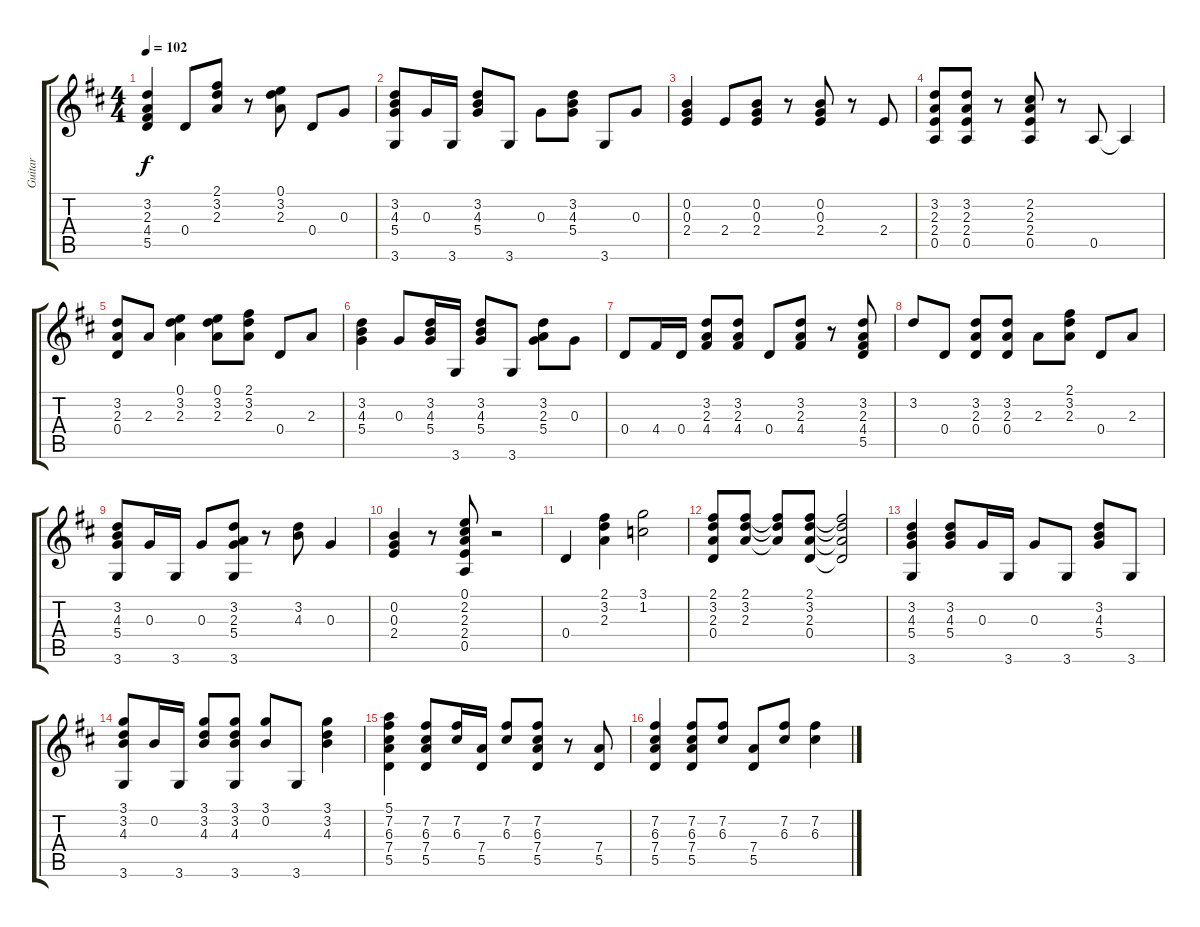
\track ("Guitar" "Guitar") {instrument acousticguitarsteel}
\staff {score tabs}
\tuning (E4 B3 G3 D3 A2 E2) {hide}
\ts (4 4)
\tempo 102
\clef g2
\ks d
(3.2 2.3 4.4 5.5).4{dy f} 0.4.8 (2.1 3.2 2.3).8 r.8 (0.1 3.2 2.3).8 0.4.8 0.3.8 |
(3.2 4.3 5.4 3.6).8 0.3.16 3.6.16 (3.2 4.3 5.4).8 3.6.8 0.3.8 (3.2 4.3 5.4).8 3.6.8 0.3.8 |
(0.2 0.3 2.4).4 2.4.8 (0.2 0.3 2.4).8 r.8 (0.2 0.3 2.4).8 r.8 2.4.8 |
(3.2 2.3 2.4 0.5).8 (3.2 2.3 2.4 0.5).8 r.8 (2.2 2.3 2.4 0.5).8 r.8 0.5.8 0.5{t}.4 |
(3.2 2.3 0.4).8 2.3.8 (0.1 3.2 2.3).4 (0.1 3.2 2.3).8 (2.1 3.2 2.3).8 0.4.8 2.3.8 |
(3.2 4.3 5.4).4 0.3.8 (3.2 4.3 5.4).16 3.6.16 (3.2 4.3 5.4).8 3.6.8 (3.2 2.3 5.4).8 0.3.8 |
0.4.8 4.4.16 0.4.16 (3.2 2.3 4.4).8 (3.2 2.3 4.4).8 0.4.8 (3.2 2.3 4.4).8 r.8 (3.2 2.3 4.4 5.5).8 |
3.2.8 0.4.8 (3.2 2.3 0.4).8 (3.2 2.3 0.4).8 2.3.8 (2.1 3.2 2.3).8 0.4.8 2.3.8 |
(3.2 4.3 5.4 3.6).8 0.3.16 3.6.16 0.3.8 (3.2 2.3 5.4 3.6).8 r.8 (3.2 4.3).8 0.3.4 |
(0.2 0.3 2.4).4 r.8 (0.1 2.2 2.3 2.4 0.5).8 r.2 |
0.4.4 (2.1 3.2 2.3).4 (3.1 1.2).2 |
(2.1 3.2 2.3 0.4).8 (2.1 3.2 2.3).8 (2.1{t} 3.2{t} 2.3{t}).8 (2.1 3.2 2.3 0.4).8 (2.1{t} 3.2{t} 2.3{t} 0.4{t}).2 |
(3.2 4.3 5.4 3.6).4 (3.2 4.3 5.4).8 0.3.16 3.6.16 0.3.8 3.6.8 (3.2 4.3 5.4).8 3.6.8 |
(3.1 3.2 4.3 3.6).8 0.2.16 3.6.16 (3.1 3.2 4.3).8 (3.1 3.2 4.3 3.6).8 (3.1 0.2).8 3.6.8 (3.1 3.2 4.3).4 |
(5.1 7.2 6.3 7.4 5.5).4 (7.2 6.3 7.4 5.5).8 (7.2 6.3).16 (7.4 5.5).16 (7.2 6.3).8 (7.2 6.3 7.4 5.5).8 r.8 (7.4 5.5).8 |
(7.2 6.3 7.4 5.5).4 (7.2 6.3 7.4 5.5).8 (7.2 6.3).8 (7.4 5.5).8 (7.2 6.3).8 (7.2 6.3).4
